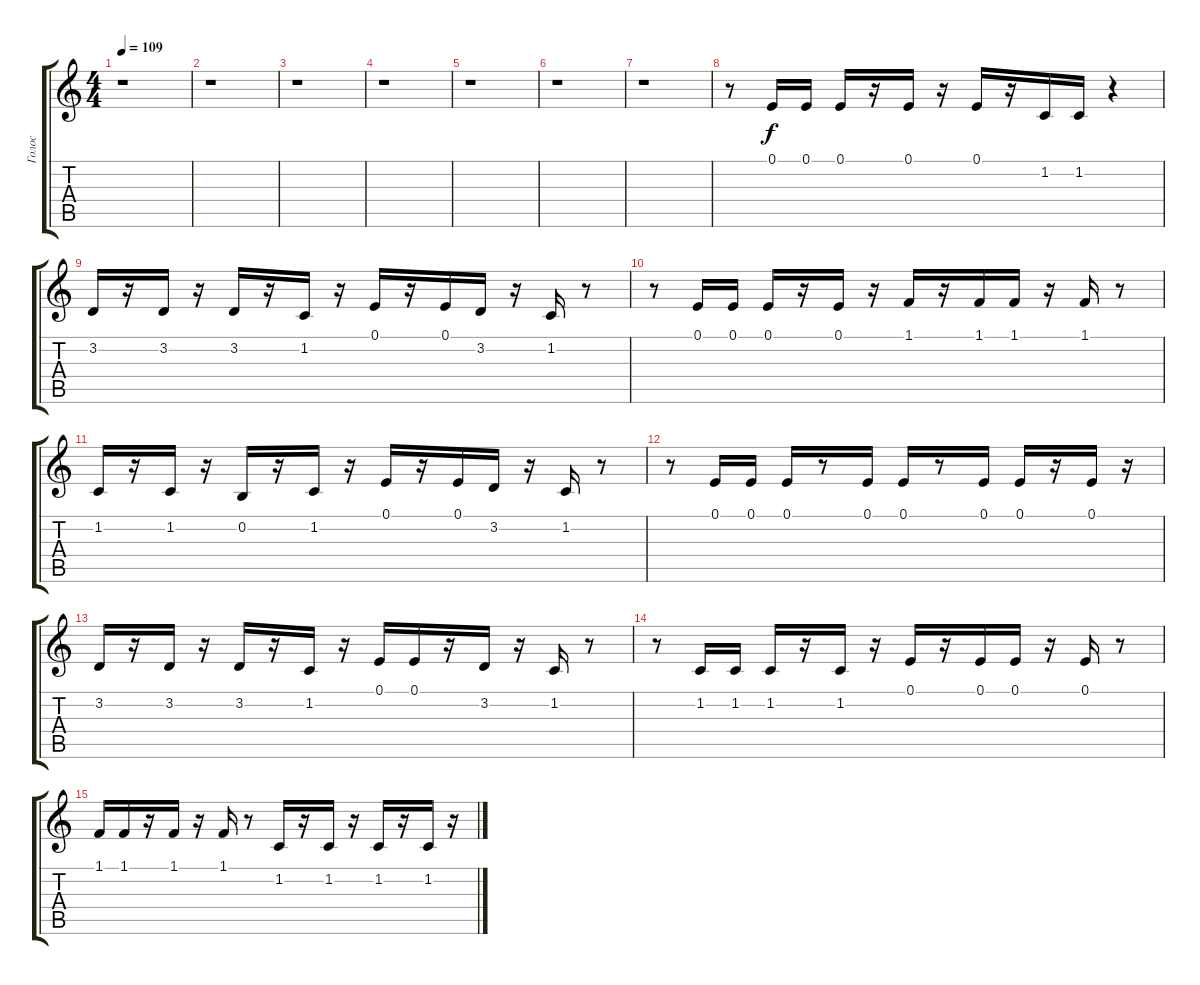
\track ("Голос " "Голос ") {instrument lead8bassandlead}
\staff {score tabs}
\tuning (E4 B3 G3 D3 A2 E2) {hide}
\ts (4 4)
\tempo 109
\clef g2
\ks c
r.1{dy f} |
r.1 |
r.1 |
r.1 |
r.1 |
r.1 |
r.1 |
r.8 0.1.16 0.1.16 0.1.16 r.16 0.1.16 r.16 0.1.16 r.16 1.2.16 1.2.16 r.4 |
3.2.16 r.16 3.2.16 r.16 3.2.16 r.16 1.2.16 r.16 0.1.16 r.16 0.1.16 3.2.16 r.16 1.2.16 r.8 |
r.8 0.1.16 0.1.16 0.1.16 r.16 0.1.16 r.16 1.1.16 r.16 1.1.16 1.1.16 r.16 1.1.16 r.8 |
1.2.16 r.16 1.2.16 r.16 0.2.16 r.16 1.2.16 r.16 0.1.16 r.16 0.1.16 3.2.16 r.16 1.2.16 r.8 |
r.8 0.1.16 0.1.16 0.1.16 r.8 0.1.16 0.1.16 r.8 0.1.16 0.1.16 r.16 0.1.16 r.16 |
3.2.16 r.16 3.2.16 r.16 3.2.16 r.16 1.2.16 r.16 0.1.16 0.1.16 r.16 3.2.16 r.16 1.2.16 r.8 |
r.8 1.2.16 1.2.16 1.2.16 r.16 1.2.16 r.16 0.1.16 r.16 0.1.16 0.1.16 r.16 0.1.16 r.8 |
1.1.16 1.1.16 r.16 1.1.16 r.16 1.1.16 r.8 1.2.16 r.16 1.2.16 r.16 1.2.16 r.16 1.2.16 r.16
